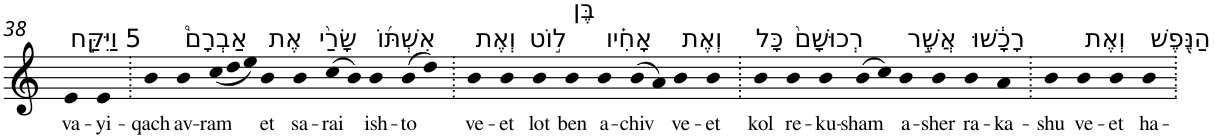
**kern	**text
*part1	*part1
*staff1	*staff1
*I"Piano	*
*I'Pno	*
!!LO:PB:g=z
*clefG2	*
*k[]	*
=38	=38
!LO:TX:a:t=5 וַיִּקַּ֣ח	!
!	!LO:LY:b
4e	va-
!	!LO:LY:b
4e	-yi-
=39.	=39.
!	!LO:LY:b
4b	-qach
!LO:TX:a:t=אַבְרָם֩	!
!	!LO:LY:b
4b	av-
*Xtuplet	*
!	!LO:LY:b
(<12cc	-ram
12dd	.
12ee)	.
!LO:TX:a:t=אֶת	!
!	!LO:LY:b
4b	et
!LO:TX:a:t=שָׂרַ֨י	!
!	!LO:LY:b
4b	sa-
!	!LO:LY:b
(>8cc	-rai
8b)	.
!LO:TX:a:t=אִשְׁתּ֜וֹ	!
!	!LO:LY:b
4b	ish-
!	!LO:LY:b
(>8b	-to
8dd)	.
=40.	=40.
!LO:TX:a:t=וְאֶת	!
!	!LO:LY:b
4b	ve-
!	!LO:LY:b
4b	-et
!LO:TX:a:t=ל֣וֹט	!
!	!LO:LY:b
4b	lot
!LO:TX:a:t=בֶּן	!
!	!LO:LY:b
4b	ben
!LO:TX:a:t=אָחִ֗יו	!
!	!LO:LY:b
4b	a-
!	!LO:LY:b
(>8b	-chiv
8a)	.
!LO:TX:a:t=וְאֶת	!
!	!LO:LY:b
4b	ve-
!	!LO:LY:b
4b	-et
=41.	=41.
!LO:TX:a:t=כָּל	!
!	!LO:LY:b
4b	kol
!LO:TX:a:t=רְכוּשָׁם֙	!
!	!LO:LY:b
4b	re-
!	!LO:LY:b
4b	-ku-
!	!LO:LY:b
(>8b	-sham
8cc)	.
!LO:TX:a:t=אֲשֶׁ֣ר	!
!	!LO:LY:b
4b	a-
!	!LO:LY:b
4b	-sher
!LO:TX:a:t=רָכָ֔שׁוּ	!
!	!LO:LY:b
4b	ra-
!	!LO:LY:b
4a	-ka-
=42.	=42.
!	!LO:LY:b
4b	-shu
!LO:TX:a:t=וְאֶת	!
!	!LO:LY:b
4b	ve-
!	!LO:LY:b
4b	-et
!LO:TX:a:t=הַנֶּ֖פֶשׁ	!
!	!LO:LY:b
4b	ha-
=.	=.
*-	*-
